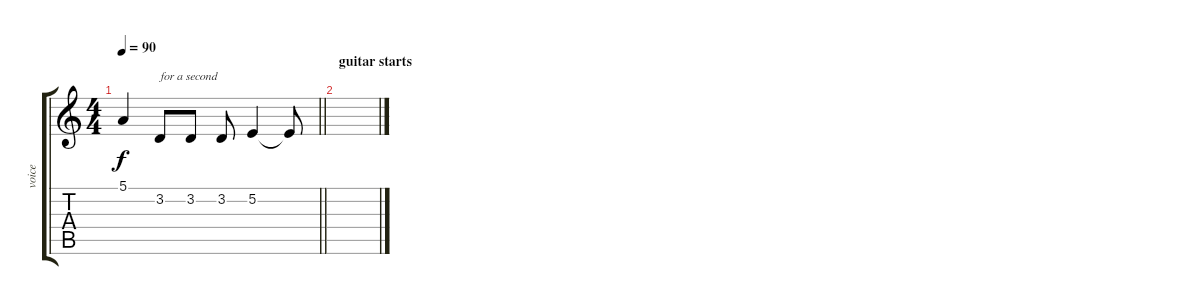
\track ("voice" "voice") {instrument pad1newage}
\staff {score tabs}
\tuning (E4 B3 G3 D3 A2 E2) {hide}
\ts (4 4)
\tempo 90
\clef g2
\barLineRight lightlight
\ks c
5.1{t}.4{dy f} 3.2.8{txt "for a second"} 3.2.8 3.2.8 5.2.4 5.2{t}.8 |
\section ("" "guitar starts")
